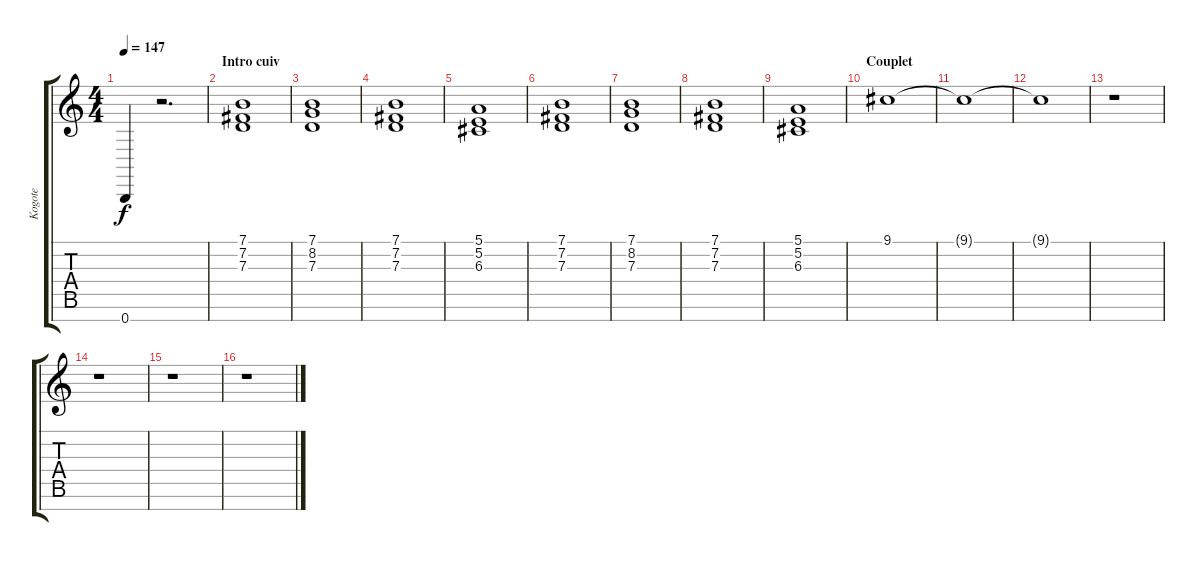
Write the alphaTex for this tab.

\track ("Kogote" "Kogote") {instrument pad2warm}
\staff {score tabs}
\tuning (E4 B3 G3 D3 A2 E2 B1) {hide}
\ts (4 4)
\tempo 147
\clef g2
\ks c
0.7{t}.4{dy f} r.2{d} |
\section ("" "Intro cuiv")
(7.1 7.2 7.3).1 |
(7.1 8.2 7.3).1 |
(7.1 7.2 7.3).1 |
(5.1 5.2 6.3).1 |
(7.1 7.2 7.3).1 |
(7.1 8.2 7.3).1 |
(7.1 7.2 7.3).1 |
(5.1 5.2 6.3).1 |
\section ("" "Couplet")
9.1.1 |
9.1{t}.1 |
9.1{t}.1 |
r.1 |
r.1 |
r.1 |
r.1
